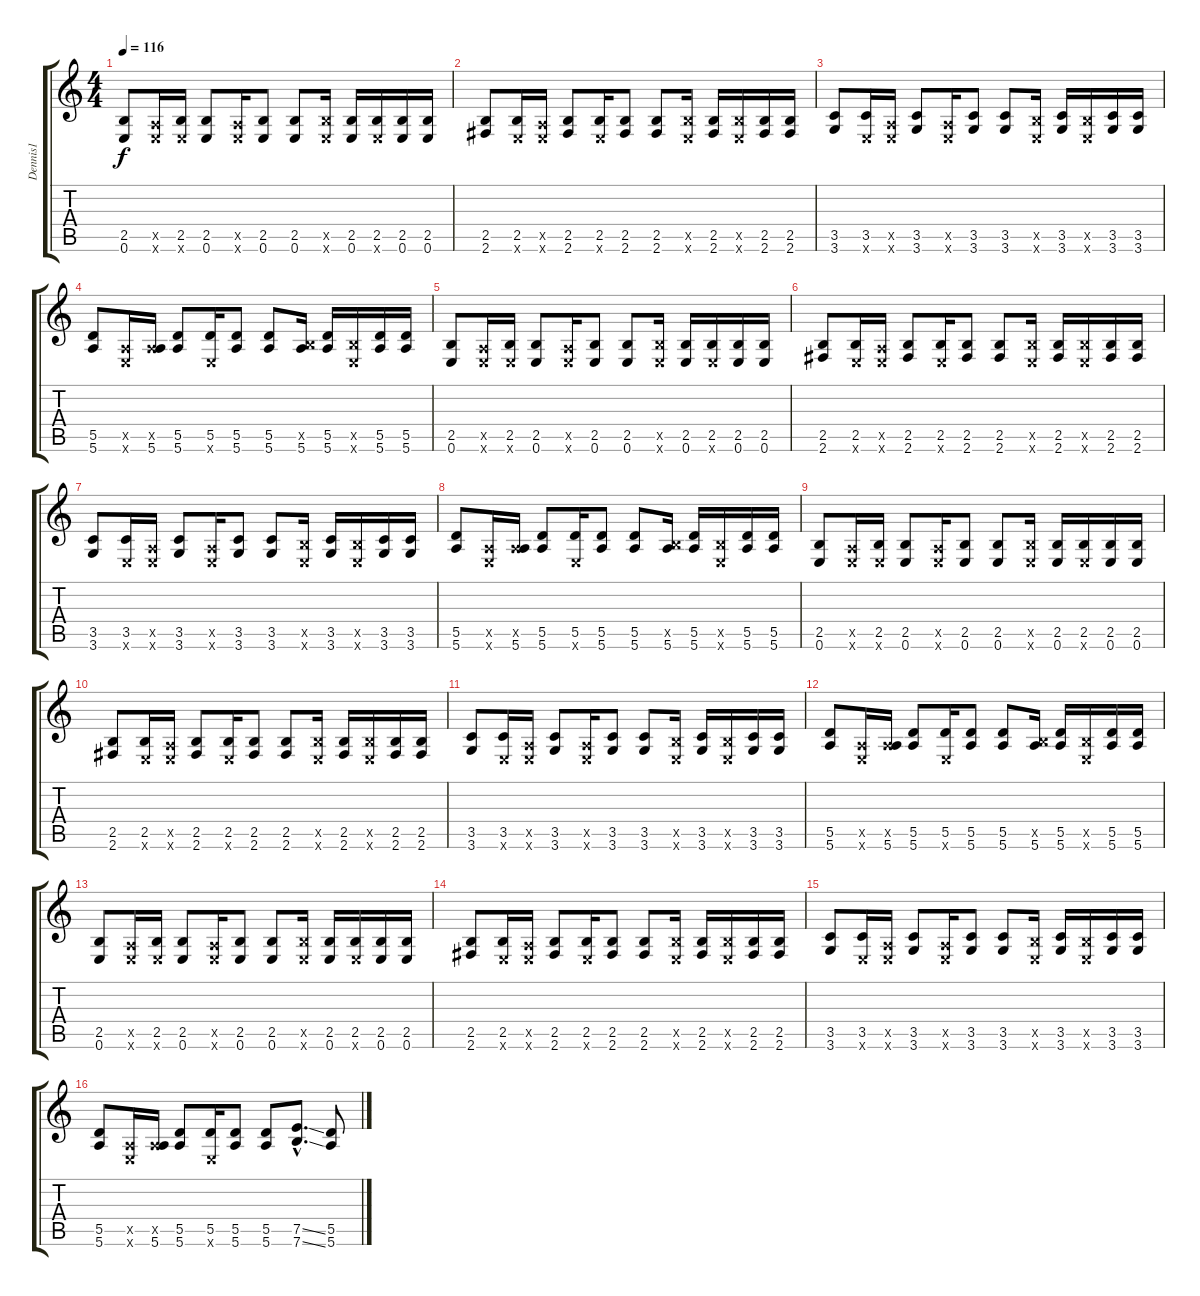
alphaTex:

\track ("Dennis1" "Dennis1") {instrument distortionguitar}
\staff {score tabs}
\tuning (E4 B3 G3 D3 A2 E2) {hide}
\ts (4 4)
\tempo 116
\clef g2
\ks c
(2.5 0.6).8{dy f} (0.5{x} 0.6{x}).16 (2.5 0.6{x}).16 (2.5 0.6).8 (0.5{x} 0.6{x}).16 (2.5 0.6).8 (2.5 0.6).8 (2.5{x} 0.6{x}).16 (2.5 0.6).16 (2.5 0.6{x}).16 (2.5 0.6).16 (2.5 0.6).16 |
(2.5 2.6).8 (2.5 0.6{x}).16 (0.5{x} 0.6{x}).16 (2.5 2.6).8 (2.5 0.6{x}).16 (2.5 2.6).8 (2.5 2.6).8 (2.5{x} 0.6{x}).16 (2.5 2.6).16 (2.5{x} 0.6{x}).16 (2.5 2.6).16 (2.5 2.6).16 |
(3.5 3.6).8 (3.5 0.6{x}).16 (0.5{x} 0.6{x}).16 (3.5 3.6).8 (0.5{x} 0.6{x}).16 (3.5 3.6).8 (3.5 3.6).8 (2.5{x} 0.6{x}).16 (3.5 3.6).16 (2.5{x} 0.6{x}).16 (3.5 3.6).16 (3.5 3.6).16 |
(5.5 5.6).8 (0.5{x} 0.6{x}).16 (0.5{x} 5.6).16 (5.5 5.6).8 (5.5 0.6{x}).16 (5.5 5.6).8 (5.5 5.6).8 (2.5{x} 5.6).16 (5.5 5.6).16 (2.5{x} 0.6{x}).16 (5.5 5.6).16 (5.5 5.6).16 |
(2.5 0.6).8 (0.5{x} 0.6{x}).16 (2.5 0.6{x}).16 (2.5 0.6).8 (0.5{x} 0.6{x}).16 (2.5 0.6).8 (2.5 0.6).8 (2.5{x} 0.6{x}).16 (2.5 0.6).16 (2.5 0.6{x}).16 (2.5 0.6).16 (2.5 0.6).16 |
(2.5 2.6).8 (2.5 0.6{x}).16 (0.5{x} 0.6{x}).16 (2.5 2.6).8 (2.5 0.6{x}).16 (2.5 2.6).8 (2.5 2.6).8 (2.5{x} 0.6{x}).16 (2.5 2.6).16 (2.5{x} 0.6{x}).16 (2.5 2.6).16 (2.5 2.6).16 |
(3.5 3.6).8 (3.5 0.6{x}).16 (0.5{x} 0.6{x}).16 (3.5 3.6).8 (0.5{x} 0.6{x}).16 (3.5 3.6).8 (3.5 3.6).8 (2.5{x} 0.6{x}).16 (3.5 3.6).16 (2.5{x} 0.6{x}).16 (3.5 3.6).16 (3.5 3.6).16 |
(5.5 5.6).8 (0.5{x} 0.6{x}).16 (0.5{x} 5.6).16 (5.5 5.6).8 (5.5 0.6{x}).16 (5.5 5.6).8 (5.5 5.6).8 (2.5{x} 5.6).16 (5.5 5.6).16 (2.5{x} 0.6{x}).16 (5.5 5.6).16 (5.5 5.6).16 |
(2.5 0.6).8 (0.5{x} 0.6{x}).16 (2.5 0.6{x}).16 (2.5 0.6).8 (0.5{x} 0.6{x}).16 (2.5 0.6).8 (2.5 0.6).8 (2.5{x} 0.6{x}).16 (2.5 0.6).16 (2.5 0.6{x}).16 (2.5 0.6).16 (2.5 0.6).16 |
(2.5 2.6).8 (2.5 0.6{x}).16 (0.5{x} 0.6{x}).16 (2.5 2.6).8 (2.5 0.6{x}).16 (2.5 2.6).8 (2.5 2.6).8 (2.5{x} 0.6{x}).16 (2.5 2.6).16 (2.5{x} 0.6{x}).16 (2.5 2.6).16 (2.5 2.6).16 |
(3.5 3.6).8 (3.5 0.6{x}).16 (0.5{x} 0.6{x}).16 (3.5 3.6).8 (0.5{x} 0.6{x}).16 (3.5 3.6).8 (3.5 3.6).8 (2.5{x} 0.6{x}).16 (3.5 3.6).16 (2.5{x} 0.6{x}).16 (3.5 3.6).16 (3.5 3.6).16 |
(5.5 5.6).8 (0.5{x} 0.6{x}).16 (0.5{x} 5.6).16 (5.5 5.6).8 (5.5 0.6{x}).16 (5.5 5.6).8 (5.5 5.6).8 (2.5{x} 5.6).16 (5.5 5.6).16 (2.5{x} 0.6{x}).16 (5.5 5.6).16 (5.5 5.6).16 |
(2.5 0.6).8 (0.5{x} 0.6{x}).16 (2.5 0.6{x}).16 (2.5 0.6).8 (0.5{x} 0.6{x}).16 (2.5 0.6).8 (2.5 0.6).8 (2.5{x} 0.6{x}).16 (2.5 0.6).16 (2.5 0.6{x}).16 (2.5 0.6).16 (2.5 0.6).16 |
(2.5 2.6).8 (2.5 0.6{x}).16 (0.5{x} 0.6{x}).16 (2.5 2.6).8 (2.5 0.6{x}).16 (2.5 2.6).8 (2.5 2.6).8 (2.5{x} 0.6{x}).16 (2.5 2.6).16 (2.5{x} 0.6{x}).16 (2.5 2.6).16 (2.5 2.6).16 |
(3.5 3.6).8 (3.5 0.6{x}).16 (0.5{x} 0.6{x}).16 (3.5 3.6).8 (0.5{x} 0.6{x}).16 (3.5 3.6).8 (3.5 3.6).8 (2.5{x} 0.6{x}).16 (3.5 3.6).16 (2.5{x} 0.6{x}).16 (3.5 3.6).16 (3.5 3.6).16 |
(5.5 5.6).8 (0.5{x} 0.6{x}).16 (0.5{x} 5.6).16 (5.5 5.6).8 (5.5 0.6{x}).16 (5.5 5.6).8 (5.5 5.6).8 (7.5{ss hac} 7.6{ss hac}).8{d} (5.5 5.6).8
